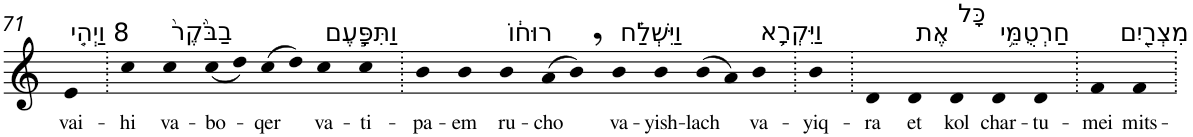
**kern	**text
*part1	*part1
*staff1	*staff1
*I"Piano	*
*I'Pno	*
!!LO:PB:g=z
*clefG2	*
*k[]	*
=71	=71
!LO:TX:a:t=8 וַיְהִ֤י	!
!	!LO:LY:b
4e	vai-
=72.	=72.
!	!LO:LY:b
4cc	-hi
!LO:TX:a:t=בַבֹּ֙קֶר֙	!
!	!LO:LY:b
4cc	va-
!	!LO:LY:b
(<8cc	-bo-
8dd)	.
!	!LO:LY:b
(>8cc	-qer
8dd)	.
!LO:TX:a:t=וַתִּפָּ֣עֶם	!
!	!LO:LY:b
4cc	va-
!	!LO:LY:b
4cc	-ti-
=73.	=73.
!	!LO:LY:b
4b	-pa-
!	!LO:LY:b
4b	-em
!LO:TX:a:t=רוּח֔וֹ	!
!	!LO:LY:b
4b	ru-
!	!LO:LY:b
(>8a	-cho
8b,)	.
!LO:TX:a:t=וַיִּשְׁלַ֗ח	!
!	!LO:LY:b
4b	va-
!	!LO:LY:b
4b	-yish-
!	!LO:LY:b
(>8b	-lach
8a)	.
!LO:TX:a:t=וַיִּקְרָ֛א	!
!	!LO:LY:b
4b	va-
=74.	=74.
!	!LO:LY:b
4b	-yiq-
=75.	=75.
!	!LO:LY:b
4d	-ra
!LO:TX:a:t=אֶת	!
!	!LO:LY:b
4d	et
!LO:TX:a:t=כָּל	!
!	!LO:LY:b
4d	kol
!LO:TX:a:t=חַרְטֻמֵּ֥י	!
!	!LO:LY:b
4d	char-
!	!LO:LY:b
4d	-tu-
=76.	=76.
!	!LO:LY:b
4f	-mei
!LO:TX:a:t=מִצְרַ֖יִם	!
!	!LO:LY:b
4f	mits-
=.	=.
*-	*-
